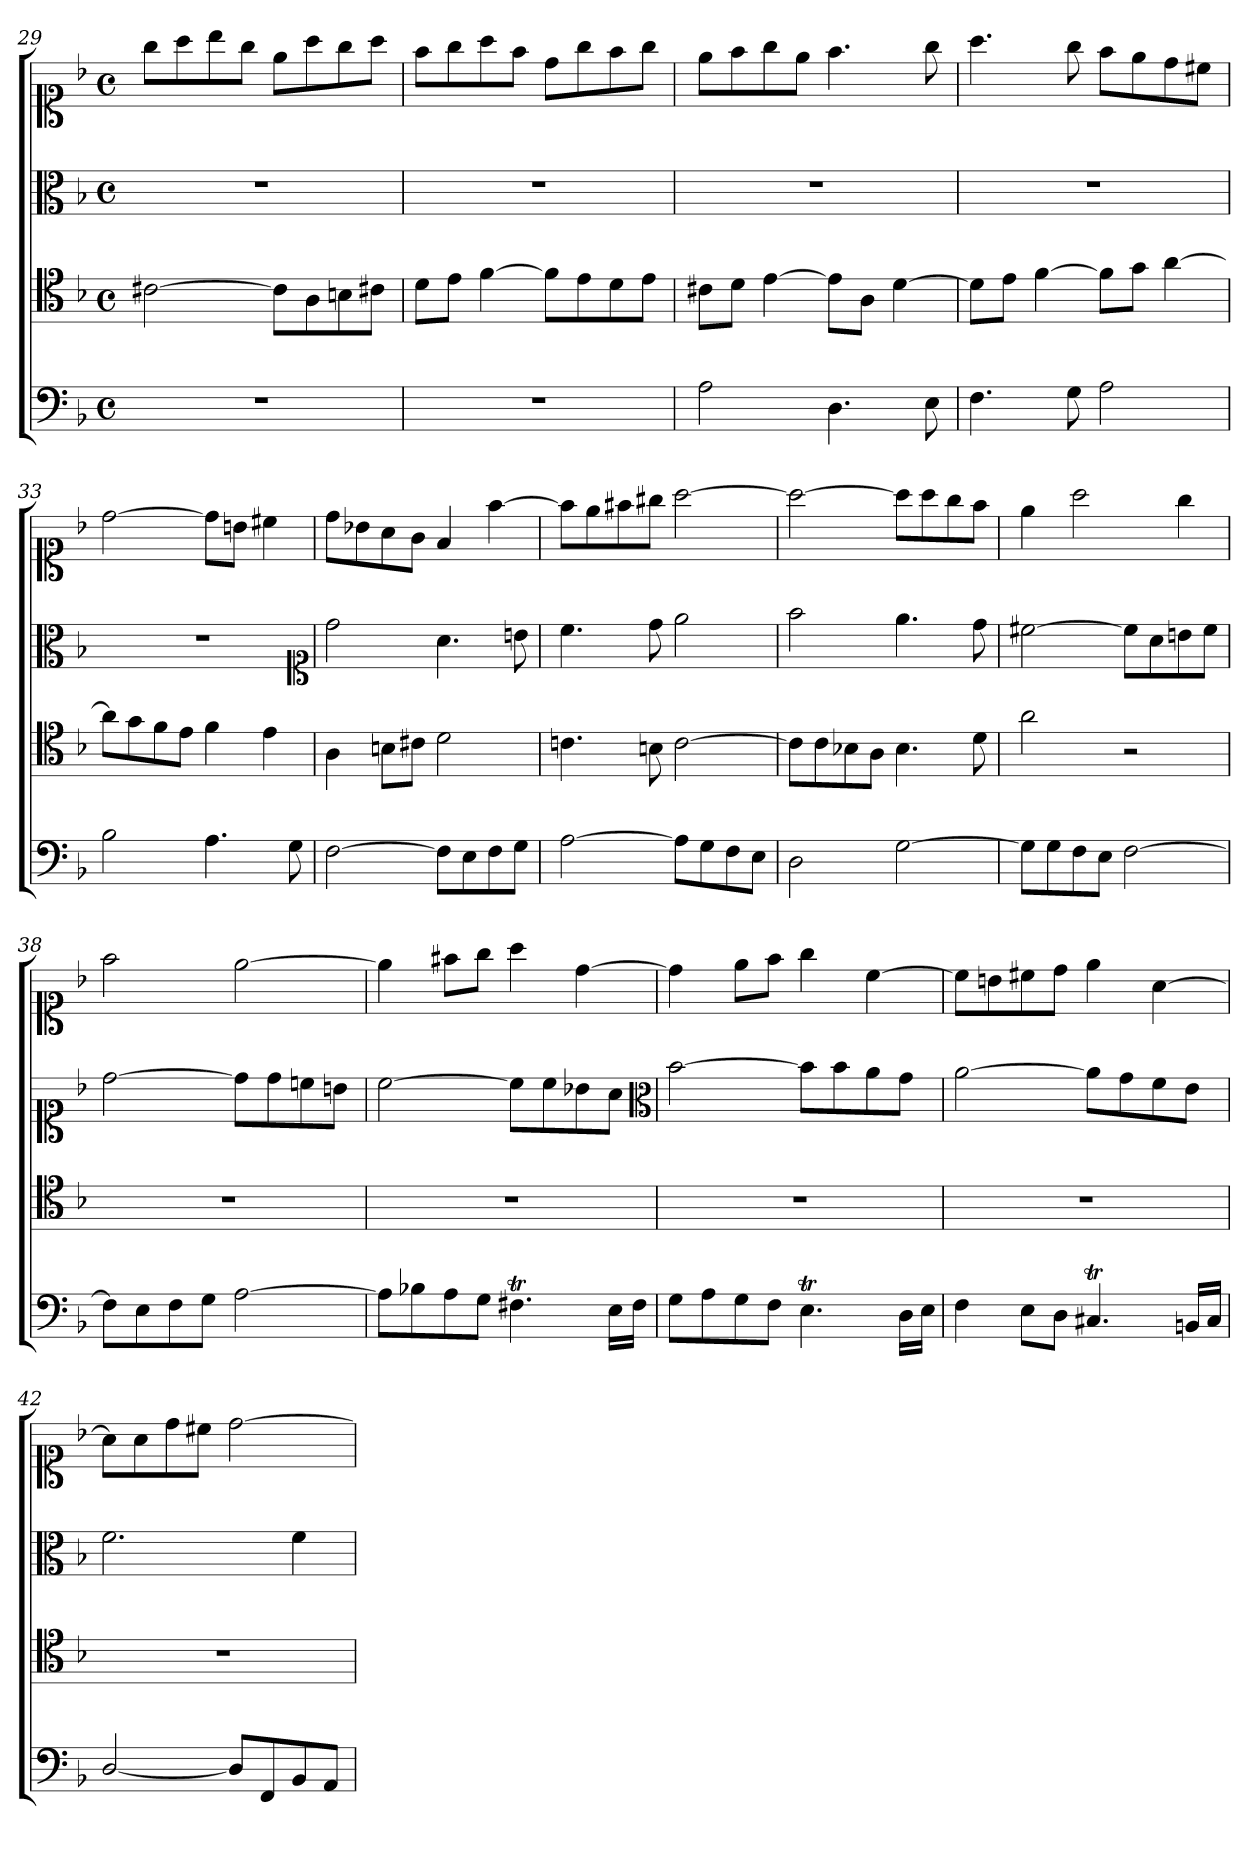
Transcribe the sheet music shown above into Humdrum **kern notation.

**kern	**kern	**kern	**kern
*part4	*part3	*part2	*part1
*staff4	*staff3	*staff2	*staff1
*clefF4	*clefC4	*clefC3	*clefC1
*k[b-]	*k[b-]	*k[b-]	*k[b-]
*d:	*d:	*d:	*d:
*M4/4	*M4/4	*M4/4	*M4/4
*met(c)	*met(c)	*met(c)	*met(c)
=29	=29	=29	=29
1r	[2c#X	1r	8ggL
.	.	.	8aa
.	.	.	8bb-
.	.	.	8ggJ
.	8c#L]	.	8eeL
.	8A	.	8aa
.	8Bn	.	8gg
.	8c#XJ	.	8aaJ
=30	=30	=30	=30
1r	8dL	1r	8ffL
.	8eJ	.	8gg
.	[4f	.	8aa
.	.	.	8ffJ
.	8fL]	.	8ddL
.	8e	.	8gg
.	8d	.	8ff
.	8eJ	.	8ggJ
=31	=31	=31	=31
2A	8c#XL	1r	8eeL
.	8dJ	.	8ff
.	[4e	.	8gg
.	.	.	8eeJ
4.D	8eL]	.	4.ff
.	8AJ	.	.
.	[4d	.	.
8E	.	.	8gg
=32	=32	=32	=32
4.F	8dL]	1r	4.aa
.	8eJ	.	.
.	[4f	.	.
8G	.	.	8gg
2A	8fL]	.	8ffL
.	8gJ	.	8ee
.	[4a	.	8dd
.	.	.	8cc#XJ
=33	=33	=33	=33
2B-	8aL]	1r	[2dd
.	8g	.	.
.	8f	.	.
.	8eJ	.	.
4.A	4f	.	8ddL]
.	.	.	8bnJ
.	4e	.	4cc#X
8G	.	.	.
*	*	*clefC1	*
=34	=34	=34	=34
[2F	4A	2dd	8ddL
.	.	.	8b-X
.	8BnL	.	8a
.	8c#XJ	.	8gJ
8FL]	2d	4.a	4f
8E	.	.	.
8F	.	.	[4ff
8GJ	.	8bn	.
=35	=35	=35	=35
[2A	4.cn	4.cc	8ffL]
.	.	.	8ee
.	.	.	8ff#X
.	8Bn	8dd	8gg#XJ
8AL]	[2c	2ee	[2aa
8G	.	.	.
8F	.	.	.
8EJ	.	.	.
=36	=36	=36	=36
2D	8cL]	2ff	2aa_
.	8c	.	.
.	8B-X	.	.
.	8AJ	.	.
[2G	4.B-	4.ee	8aaL]
.	.	.	8aa
.	.	.	8gg
.	8d	8dd	8ffJ
=37	=37	=37	=37
8GL]	2a	[2cc#X	4ee
8G	.	.	.
8F	.	.	2aa
8EJ	.	.	.
[2F	2r	8cc#L]	.
.	.	8a	.
.	.	8bn	4gg
.	.	8cc#J	.
=38	=38	=38	=38
8FL]	1r	[2dd	2ff
8E	.	.	.
8F	.	.	.
8GJ	.	.	.
[2A	.	8ddL]	[2ee
.	.	8dd	.
.	.	8ccn	.
.	.	8bnJ	.
=39	=39	=39	=39
8AL]	1r	[2cc	4ee]
8B-X	.	.	.
8A	.	.	8ff#XL
8GJ	.	.	8ggJ
4.F#Xt	.	8ccL]	4aa
.	.	8cc	.
.	.	8b-X	[4dd
16ELL	.	8aJ	.
16F#JJ	.	.	.
*	*	*clefC3	*
=40	=40	=40	=40
8GL	1r	[2b-	4dd]
8A	.	.	.
8G	.	.	8eeL
8FJ	.	.	8ffJ
4.Et	.	8b-L]	4gg
.	.	8b-	.
.	.	8a	[4cc
16DLL	.	8gJ	.
16EJJ	.	.	.
=41	=41	=41	=41
4F	1r	[2a	8ccL]
.	.	.	8bn
8EL	.	.	8cc#X
8DJ	.	.	8ddJ
4.C#Xt	.	8aL]	4ee
.	.	8g	.
.	.	8f	[4a
16BBnLL	.	8eJ	.
16C#JJ	.	.	.
=42	=42	=42	=42
[2D/	1r	2.f	8aL]
.	.	.	8a
.	.	.	8dd
.	.	.	8cc#XJ
8DL]	.	.	[2dd
8FF	.	.	.
8BB-	.	4f	.
8AAJ	.	.	.
=	=	=	=
*-	*-	*-	*-
